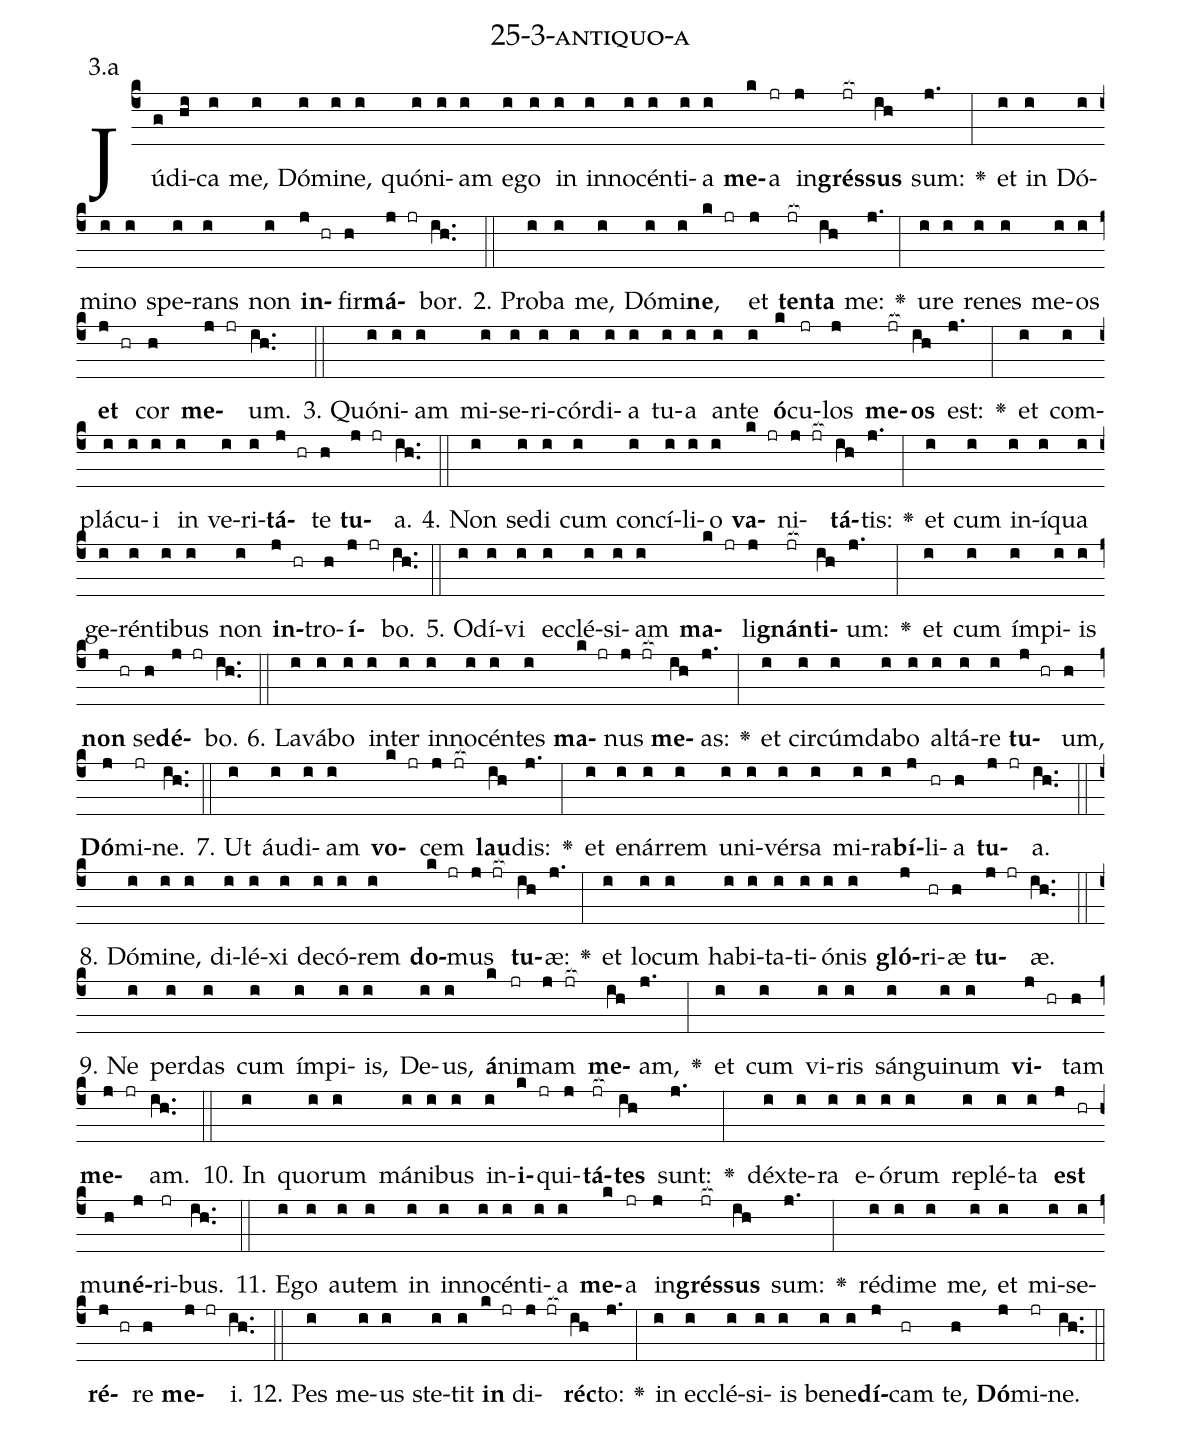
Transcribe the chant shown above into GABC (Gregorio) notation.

name: 25-3-antiquo-a;
annotation: 3.a;
%%
(c4)Jú(g)di(hi)ca(i) me,(i) Dó(i)mi(i)ne,(i) quón(i)i(i)am(i) e(i)go(i) in(i) in(i)no(i)cén(i)ti(i)a(i) <b>me</b>(k)a(jr) in(j)<b>grés</b>(jr[ocb:1{])<b>sus</b>(ih[ocb:0}]) sum:(j.) <v>\greheightstar</v>(:) et(i) in(i) Dó(i)mi(i)no(i) spe(i)rans(i) non(i) <b>in</b>(j hr)fir(h)<b>má</b>(j jr)bor.(ih..) (::)
2. Pro(i)ba(i) me,(i) Dó(i)mi(i)<b>ne</b>,(k jr) et(j) <b>ten</b>(jr[ocb:1{])<b>ta</b>(ih[ocb:0}]) me:(j.) <v>\greheightstar</v>(:) u(i)re(i) re(i)nes(i) me(i)os(i) <b>et</b>(j hr) cor(h) <b>me</b>(j jr)um.(ih..) (::)
3. Quón(i)i(i)am(i) mi(i)se(i)ri(i)cór(i)di(i)a(i) tu(i)a(i) an(i)te(i) <b>ó</b>(k)cu(jr)los(j) <b>me</b>(jr[ocb:1{])<b>os</b>(ih[ocb:0}]) est:(j.) <v>\greheightstar</v>(:) et(i) com(i)plá(i)cu(i)i(i) in(i) ve(i)ri(i)<b>tá</b>(j hr)te(h) <b>tu</b>(j jr)a.(ih..) (::)
4. Non(i) se(i)di(i) cum(i) con(i)cí(i)li(i)o(i) <b>va</b>(k jr)ni(j jr[ocb:1{])<b>tá</b>(ih[ocb:0}])tis:(j.) <v>\greheightstar</v>(:) et(i) cum(i) in(i)í(i)qua(i) ge(i)rén(i)ti(i)bus(i) non(i) <b>in</b>(j hr)tro(h)<b>í</b>(j jr)bo.(ih..) (::)
5. O(i)dí(i)vi(i) ec(i)clé(i)si(i)am(i) <b>ma</b>(k jr)li(j)<b>gnán</b>(jr[ocb:1{])<b>ti</b>(ih[ocb:0}])um:(j.) <v>\greheightstar</v>(:) et(i) cum(i) ím(i)pi(i)is(i) <b>non</b>(j hr) se(h)<b>dé</b>(j jr)bo.(ih..) (::)
6. La(i)vá(i)bo(i) in(i)ter(i) in(i)no(i)cén(i)tes(i) <b>ma</b>(k jr)nus(j jr[ocb:1{]) <b>me</b>(ih[ocb:0}])as:(j.) <v>\greheightstar</v>(:) et(i) cir(i)cúm(i)da(i)bo(i) al(i)tá(i)re(i) <b>tu</b>(j hr)um,(h) <b>Dó</b>(j)mi(jr)ne.(ih..) (::)
7. Ut(i) áu(i)di(i)am(i) <b>vo</b>(k jr)cem(j jr[ocb:1{]) <b>lau</b>(ih[ocb:0}])dis:(j.) <v>\greheightstar</v>(:) et(i) e(i)nár(i)rem(i) u(i)ni(i)vér(i)sa(i) mi(i)ra(i)<b>bí</b>(j)li(hr)a(h) <b>tu</b>(j jr)a.(ih..) (::)
8. Dó(i)mi(i)ne,(i) di(i)lé(i)xi(i) de(i)có(i)rem(i) <b>do</b>(k jr)mus(j jr[ocb:1{]) <b>tu</b>(ih[ocb:0}])æ:(j.) <v>\greheightstar</v>(:) et(i) lo(i)cum(i) ha(i)bi(i)ta(i)ti(i)ó(i)nis(i) <b>gló</b>(j)ri(hr)æ(h) <b>tu</b>(j jr)æ.(ih..) (::)
9. Ne(i) per(i)das(i) cum(i) ím(i)pi(i)is,(i) De(i)us,(i) <b>á</b>(k)ni(jr)mam(j jr[ocb:1{]) <b>me</b>(ih[ocb:0}])am,(j.) <v>\greheightstar</v>(:) et(i) cum(i) vi(i)ris(i) sán(i)gui(i)num(i) <b>vi</b>(j hr)tam(h) <b>me</b>(j jr)am.(ih..) (::)
10. In(i) quo(i)rum(i) má(i)ni(i)bus(i) in(i)<b>i</b>(k jr)qui(j)<b>tá</b>(jr[ocb:1{])<b>tes</b>(ih[ocb:0}]) sunt:(j.) <v>\greheightstar</v>(:) déx(i)te(i)ra(i) e(i)ó(i)rum(i) re(i)plé(i)ta(i) <b>est</b>(j hr) mu(h)<b>né</b>(j)ri(jr)bus.(ih..) (::)
11. E(i)go(i) au(i)tem(i) in(i) in(i)no(i)cén(i)ti(i)a(i) <b>me</b>(k)a(jr) in(j)<b>grés</b>(jr[ocb:1{])<b>sus</b>(ih[ocb:0}]) sum:(j.) <v>\greheightstar</v>(:) réd(i)i(i)me(i) me,(i) et(i) mi(i)se(i)<b>ré</b>(j hr)re(h) <b>me</b>(j jr)i.(ih..) (::)
12. Pes(i) me(i)us(i) ste(i)tit(i) <b>in</b>(k jr) di(j jr[ocb:1{])<b>réc</b>(ih[ocb:0}])to:(j.) <v>\greheightstar</v>(:) in(i) ec(i)clé(i)si(i)is(i) be(i)ne(i)<b>dí</b>(j)cam(hr) te,(h) <b>Dó</b>(j)mi(jr)ne.(ih..) (::)
